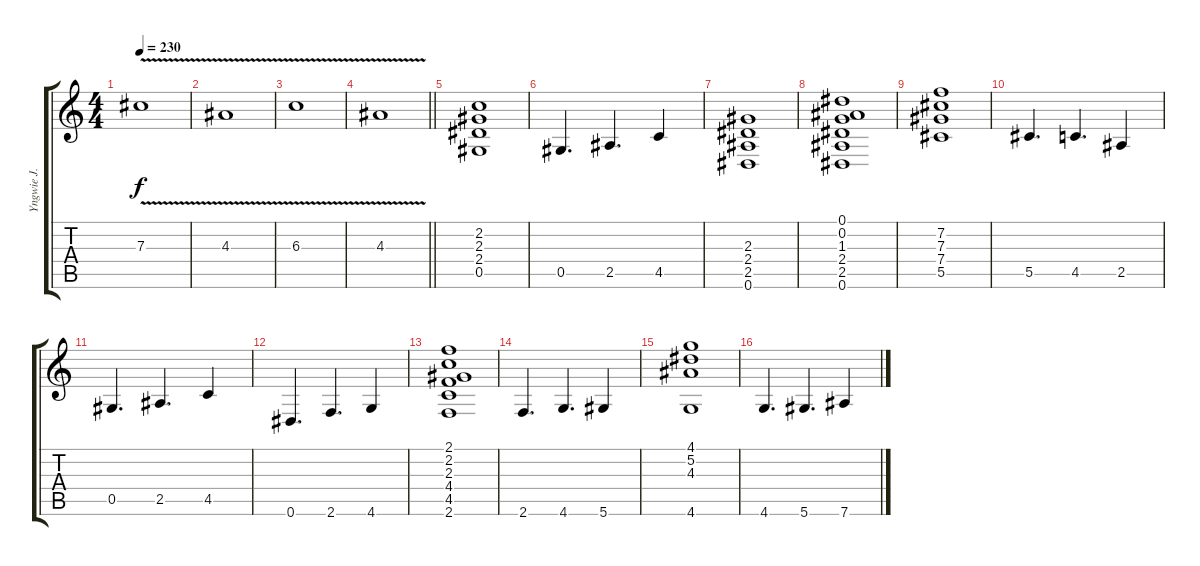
\track ("Yngwie J. Malmsteen" "Yngwie J. ") {instrument distortionguitar}
\staff {score tabs}
\tuning (Eb4 Bb3 Gb3 Db3 Ab2 Eb2) {hide}
\ts (4 4)
\tempo 230
\clef g2
\ks c
7.3{v}.1{dy f} |
4.3{v}.1 |
6.3{v}.1 |
\barLineRight lightlight
4.3{v}.1 |
(2.2 2.3 2.4 0.5).1 |
0.5.4{d} 2.5.4{d} 4.5.4 |
(2.3 2.4 2.5 0.6).1 |
(0.1 0.2 1.3 2.4 2.5 0.6).1 |
(7.2 7.3 7.4 5.5).1 |
5.5.4{d} 4.5.4{d} 2.5.4 |
0.5.4{d} 2.5.4{d} 4.5.4 |
0.6.4{d} 2.6.4{d} 4.6.4 |
(2.1 2.2 2.3 4.4 4.5 2.6).1 |
2.6.4{d} 4.6.4{d} 5.6.4 |
(4.1 5.2 4.3 4.6).1 |
4.6.4{d} 5.6.4{d} 7.6.4
